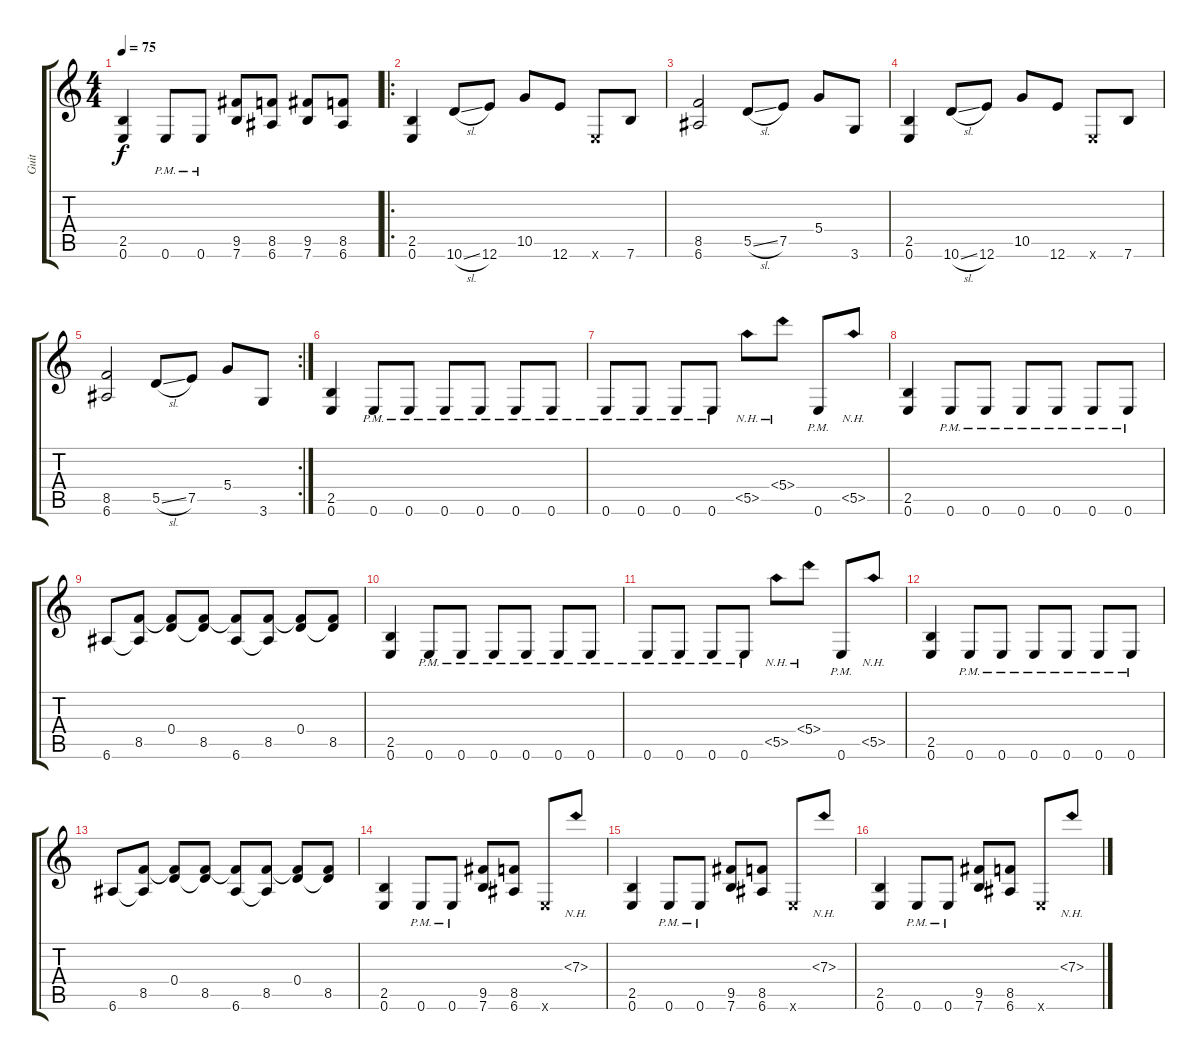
\track ("Guit" "Guit") {instrument overdrivenguitar}
\staff {score tabs}
\tuning (E4 B3 G3 D3 A2 E2) {hide}
\ts (4 4)
\tempo 75
\clef g2
\ks c
(2.5 0.6).4{dy f} 0.6{pm}.8 0.6{pm}.8 (9.5 7.6).8 (8.5 6.6).8 (9.5 7.6).8 (8.5 6.6).8 |
\ro
(2.5 0.6).4 10.6{sl}.8 12.6.8 10.5.8 12.6.8 0.6{x}.8 7.6.8 |
(8.5 6.6).2 5.5{sl}.8 7.5.8 5.4.8 3.6.8 |
(2.5 0.6).4 10.6{sl}.8 12.6.8 10.5.8 12.6.8 0.6{x}.8 7.6.8 |
\rc 2
(8.5 6.6).2 5.5{sl}.8 7.5.8 5.4.8 3.6.8 |
(2.5 0.6).4 0.6{pm}.8 0.6{pm}.8 0.6{pm}.8 0.6{pm}.8 0.6{pm}.8 0.6{pm}.8 |
0.6{pm}.8 0.6{pm}.8 0.6{pm}.8 0.6{pm}.8 5.5{nh}.8 5.4{nh}.8 0.6{pm}.8 5.5{nh}.8 |
(2.5 0.6).4 0.6{pm}.8 0.6{pm}.8 0.6{pm}.8 0.6{pm}.8 0.6{pm}.8 0.6{pm}.8 |
6.6.8 (8.5 6.6{t}).8 (0.4 8.5{t}).8 (0.4{t} 8.5).8 (8.5{t} 6.6).8 (8.5 6.6{t}).8 (0.4 8.5{t}).8 (0.4{t} 8.5).8 |
(2.5 0.6).4 0.6{pm}.8 0.6{pm}.8 0.6{pm}.8 0.6{pm}.8 0.6{pm}.8 0.6{pm}.8 |
0.6{pm}.8 0.6{pm}.8 0.6{pm}.8 0.6{pm}.8 5.5{nh}.8 5.4{nh}.8 0.6{pm}.8 5.5{nh}.8 |
(2.5 0.6).4 0.6{pm}.8 0.6{pm}.8 0.6{pm}.8 0.6{pm}.8 0.6{pm}.8 0.6{pm}.8 |
6.6.8 (8.5 6.6{t}).8 (0.4 8.5{t}).8 (0.4{t} 8.5).8 (8.5{t} 6.6).8 (8.5 6.6{t}).8 (0.4 8.5{t}).8 (0.4{t} 8.5).8 |
(2.5 0.6).4 0.6{pm}.8 0.6{pm}.8 (9.5 7.6).8 (8.5 6.6).8 0.6{x}.8 7.3{nh}.8 |
(2.5 0.6).4 0.6{pm}.8 0.6{pm}.8 (9.5 7.6).8 (8.5 6.6).8 0.6{x}.8 7.3{nh}.8 |
(2.5 0.6).4 0.6{pm}.8 0.6{pm}.8 (9.5 7.6).8 (8.5 6.6).8 0.6{x}.8 7.3{nh}.8
